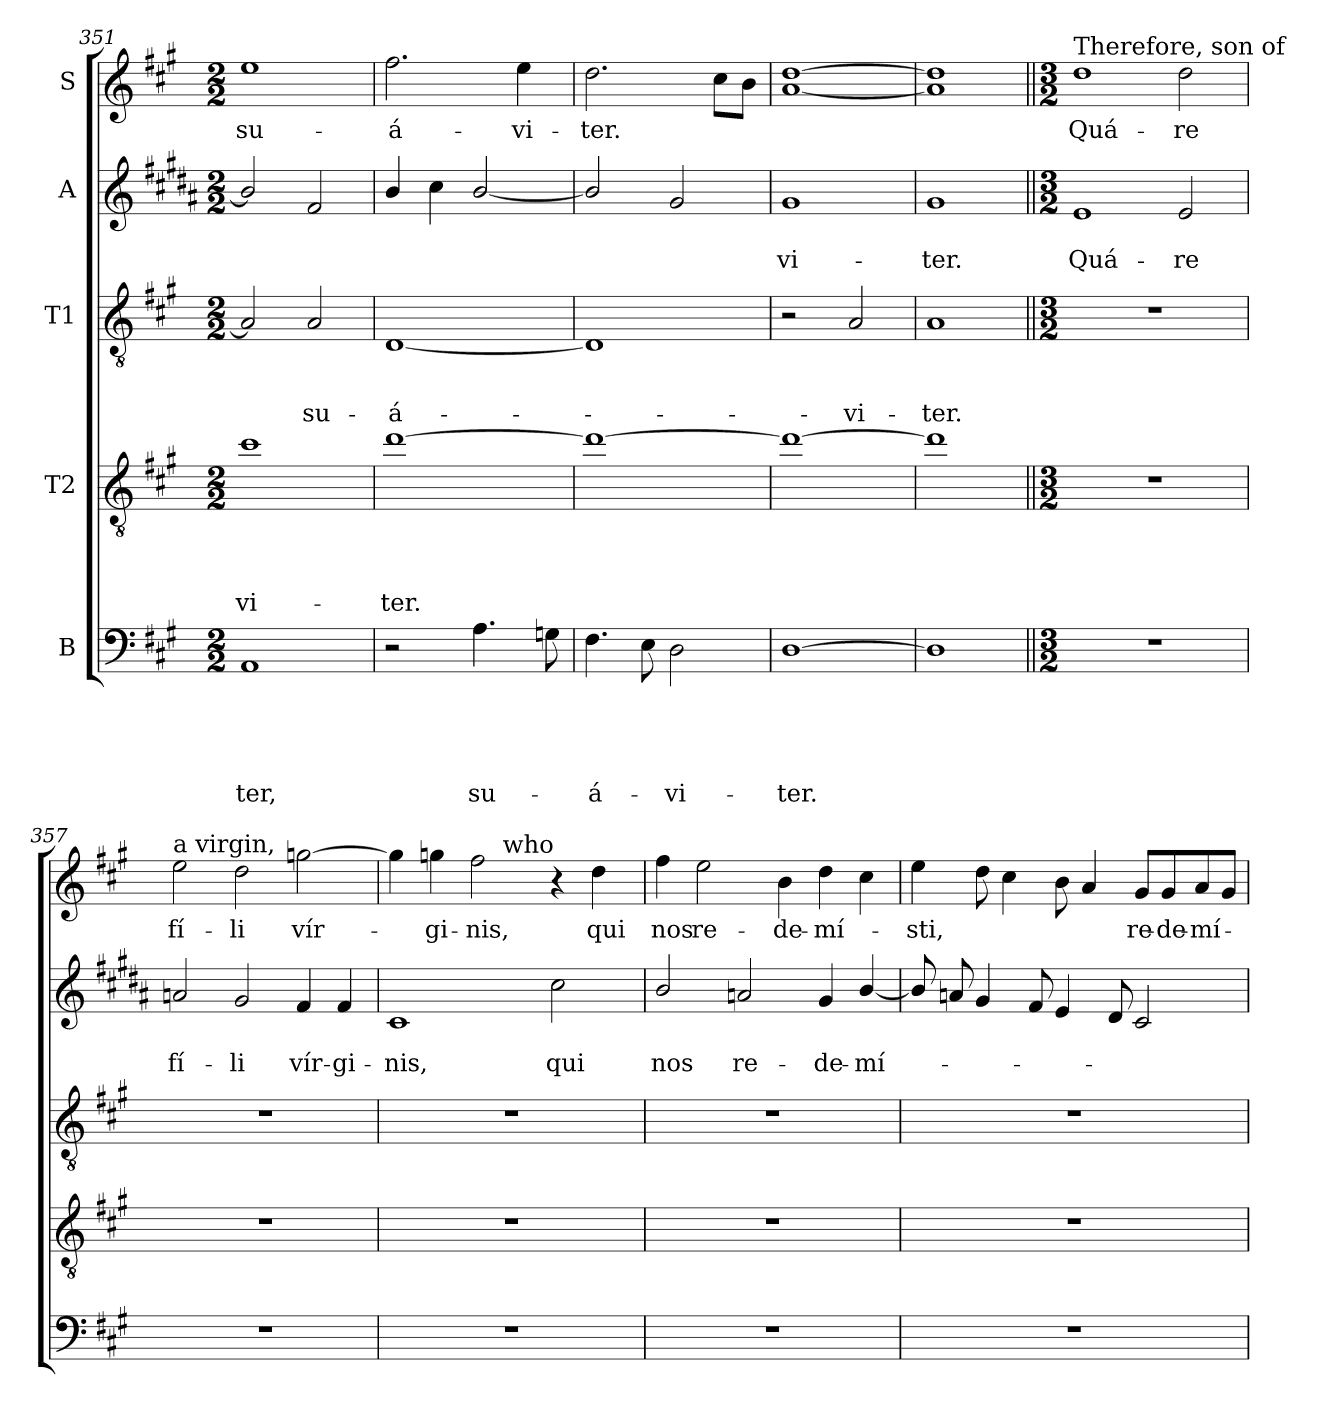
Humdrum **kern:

**kern	**text	**text	**text	**text	**text	**kern	**text	**text	**text	**text	**kern	**text	**text	**text	**kern	**text	**text	**kern	**text
*part5	*part5	*part5	*part5	*part5	*part5	*part4	*part4	*part4	*part4	*part4	*part3	*part3	*part3	*part3	*part2	*part2	*part2	*part1	*part1
*staff5	*staff5	*staff5	*staff5	*staff5	*staff5	*staff4	*staff4	*staff4	*staff4	*staff4	*staff3	*staff3	*staff3	*staff3	*staff2	*staff2	*staff2	*staff1	*staff1
*I"B	*	*	*	*	*	*I"T2	*	*	*	*	*I"T1	*	*	*	*I"A	*	*	*I"S	*
*clefF4	*	*	*	*	*	*clefGv2	*	*	*	*	*clefGv2	*	*	*	*clefG2	*	*	*clefG2	*
*	*	*	*	*	*	*ITrd8c14	*	*	*	*	*	*	*	*	*ITrd1c2	*	*	*	*
*k[f#c#g#]	*	*	*	*	*	*k[f#c#g#]	*	*	*	*	*k[f#c#g#]	*	*	*	*k[f#c#g#]	*	*	*k[f#c#g#]	*
*A:	*	*	*	*	*	*A:	*	*	*	*	*A:	*	*	*	*A:	*	*	*A:	*
*M2/2	*	*	*	*	*	*M2/2	*	*	*	*	*M2/2	*	*	*	*M2/2	*	*	*M2/2	*
=351	=351	=351	=351	=351	=351	=351	=351	=351	=351	=351	=351	=351	=351	=351	=351	=351	=351	=351	=351
!	!	!	!	!	!LO:LY:b	!	!	!	!	!LO:LY:b	!	!	!	!	!	!	!	!	!LO:LY:b
1AA	.	.	.	.	-ter,	1c#	.	.	.	-vi-	2A/]	.	.	.	2a/]	.	.	1ee	su-
!	!	!	!	!	!	!	!	!	!	!	!	!	!	!LO:LY:b	!	!	!	!	!
.	.	.	.	.	.	.	.	.	.	.	2A/	.	.	su-	2e/	.	.	.	.
=352	=352	=352	=352	=352	=352	=352	=352	=352	=352	=352	=352	=352	=352	=352	=352	=352	=352	=352	=352
!	!	!	!	!	!	!	!	!	!	!LO:LY:b	!	!	!	!LO:LY:b	!	!	!	!	!LO:LY:b
2r	.	.	.	.	.	[1d	.	.	.	-ter.	[1D	.	.	-á-	4a/	.	.	2.ff#\	-á-
.	.	.	.	.	.	.	.	.	.	.	.	.	.	.	4b\	.	.	.	.
!	!	!	!	!	!LO:LY:b	!	!	!	!	!	!	!	!	!	!	!	!	!	!
4.A\	.	.	.	.	su-	.	.	.	.	.	.	.	.	.	[2a/	.	.	.	.
!	!	!	!	!	!	!	!	!	!	!	!	!	!	!	!	!	!	!	!LO:LY:b
.	.	.	.	.	.	.	.	.	.	.	.	.	.	.	.	.	.	4ee\	-vi-
8Gn\	.	.	.	.	.	.	.	.	.	.	.	.	.	.	.	.	.	.	.
=353	=353	=353	=353	=353	=353	=353	=353	=353	=353	=353	=353	=353	=353	=353	=353	=353	=353	=353	=353
!	!	!	!	!	!LO:LY:b	!	!	!	!	!	!	!	!	!	!	!	!	!	!LO:LY:b
4.F#\	.	.	.	.	-á-	1d_	.	.	.	.	1D]	.	.	.	2a/]	.	.	2.dd\	-ter.
8E\	.	.	.	.	.	.	.	.	.	.	.	.	.	.	.	.	.	.	.
!	!	!	!	!	!LO:LY:b	!	!	!	!	!	!	!	!	!	!	!	!	!	!
2D\	.	.	.	.	-vi-	.	.	.	.	.	.	.	.	.	2f#/	.	.	.	.
.	.	.	.	.	.	.	.	.	.	.	.	.	.	.	.	.	.	8cc#\L	.
.	.	.	.	.	.	.	.	.	.	.	.	.	.	.	.	.	.	8b\J	.
=354	=354	=354	=354	=354	=354	=354	=354	=354	=354	=354	=354	=354	=354	=354	=354	=354	=354	=354	=354
!	!	!	!	!	!LO:LY:b	!	!	!	!	!	!	!	!	!	!	!	!LO:LY:b	!	!
[1D	.	.	.	.	-ter.	1d_	.	.	.	.	2r	.	.	.	1f#	.	-vi-	[1a [1dd	.
!	!	!	!	!	!	!	!	!	!	!	!	!	!	!LO:LY:b	!	!	!	!	!
.	.	.	.	.	.	.	.	.	.	.	2A/	.	.	-vi-	.	.	.	.	.
!!LO:LB:g=z
=355	=355	=355	=355	=355	=355	=355	=355	=355	=355	=355	=355	=355	=355	=355	=355	=355	=355	=355	=355
!	!	!	!	!	!	!	!	!	!	!	!	!	!	!LO:LY:b	!	!	!LO:LY:b	!	!
1D]	.	.	.	.	.	1d]	.	.	.	.	1A	.	.	-ter.	1f#	.	-ter.	1a] 1dd]	.
=356||	=356||	=356||	=356||	=356||	=356||	=356||	=356||	=356||	=356||	=356||	=356||	=356||	=356||	=356||	=356||	=356||	=356||	=356||	=356||
*M3/2	*	*	*	*	*	*M3/2	*	*	*	*	*M3/2	*	*	*	*M3/2	*	*	*M3/2	*
!	!	!	!	!	!	!	!	!	!	!	!	!	!	!	!	!	!	!LO:TX:a:t=Therefore, son of	!
!	!	!	!	!	!	!	!	!	!	!	!	!	!	!	!	!	!LO:LY:b	!	!LO:LY:b
1.r	.	.	.	.	.	1.r	.	.	.	.	1.r	.	.	.	1d	.	Quá-	1dd	Quá-
!	!	!	!	!	!	!	!	!	!	!	!	!	!	!	!	!	!LO:LY:b	!	!LO:LY:b
.	.	.	.	.	.	.	.	.	.	.	.	.	.	.	2d/	.	-re	2dd\	-re
=357	=357	=357	=357	=357	=357	=357	=357	=357	=357	=357	=357	=357	=357	=357	=357	=357	=357	=357	=357
!	!	!	!	!	!	!	!	!	!	!	!	!	!	!	!	!	!	!LO:TX:a:t=a virgin,	!
!	!	!	!	!	!	!	!	!	!	!	!	!	!	!	!	!	!LO:LY:b	!	!LO:LY:b
1.r	.	.	.	.	.	1.r	.	.	.	.	1.r	.	.	.	2gn/	.	fí-	2ee\	fí-
!	!	!	!	!	!	!	!	!	!	!	!	!	!	!	!	!	!LO:LY:b	!	!LO:LY:b
.	.	.	.	.	.	.	.	.	.	.	.	.	.	.	2f#/	.	-li	2dd\	-li
!	!	!	!	!	!	!	!	!	!	!	!	!	!	!	!	!	!LO:LY:b	!	!LO:LY:b
.	.	.	.	.	.	.	.	.	.	.	.	.	.	.	4e/	.	vír-	[2ggn\	vír-
!	!	!	!	!	!	!	!	!	!	!	!	!	!	!	!	!	!LO:LY:b	!	!
.	.	.	.	.	.	.	.	.	.	.	.	.	.	.	4e/	.	-gi-	.	.
=358	=358	=358	=358	=358	=358	=358	=358	=358	=358	=358	=358	=358	=358	=358	=358	=358	=358	=358	=358
!	!	!	!	!	!	!	!	!	!	!	!	!	!	!	!	!	!LO:LY:b	!	!
*	*	*	*	*	*	*	*	*	*	*	*	*	*	*	*	*	*	*^	*
1.r	.	.	.	.	.	1.r	.	.	.	.	1.r	.	.	.	1B	.	-nis,	4gg\]	3%2ryy	.
!	!	!	!	!	!	!	!	!	!	!	!	!	!	!	!	!	!	!	!	!LO:LY:b
.	.	.	.	.	.	.	.	.	.	.	.	.	.	.	.	.	.	4gg\	.	-gi-
!	!	!	!	!	!	!	!	!	!	!	!	!	!	!	!	!	!	!	!	!LO:LY:b
.	.	.	.	.	.	.	.	.	.	.	.	.	.	.	.	.	.	2ff#\	.	-nis,
!	!	!	!	!	!	!	!	!	!	!	!	!	!	!	!	!	!	!	!LO:TX:a:t=who	!
.	.	.	.	.	.	.	.	.	.	.	.	.	.	.	.	.	.	.	3%2ryy	.
!	!	!	!	!	!	!	!	!	!	!	!	!	!	!	!	!	!LO:LY:b	!	!	!
.	.	.	.	.	.	.	.	.	.	.	.	.	.	.	2b\	.	qui	4r	.	.
!	!	!	!	!	!	!	!	!	!	!	!	!	!	!	!	!	!	!	!	!LO:LY:b
.	.	.	.	.	.	.	.	.	.	.	.	.	.	.	.	.	.	4dd\	.	qui
.	.	.	.	.	.	.	.	.	.	.	.	.	.	.	.	.	.	.	6ryy	.
=359	=359	=359	=359	=359	=359	=359	=359	=359	=359	=359	=359	=359	=359	=359	=359	=359	=359	=359	=359	=359
!	!	!	!	!	!	!	!	!	!	!	!	!	!	!	!	!	!	!LO:TX:a:t=have redeemed us,	!	!
!	!	!	!	!	!	!	!	!	!	!	!	!	!	!	!	!	!LO:LY:b	!	!	!LO:LY:b
*	*	*	*	*	*	*	*	*	*	*	*	*	*	*	*	*	*	*v	*v	*
1.r	.	.	.	.	.	1.r	.	.	.	.	1.r	.	.	.	2a/	.	nos	4ff#\	nos
!	!	!	!	!	!	!	!	!	!	!	!	!	!	!	!	!	!	!	!LO:LY:b
.	.	.	.	.	.	.	.	.	.	.	.	.	.	.	.	.	.	2ee\	re-
!	!	!	!	!	!	!	!	!	!	!	!	!	!	!	!	!	!LO:LY:b	!	!
.	.	.	.	.	.	.	.	.	.	.	.	.	.	.	2g/	.	re-	.	.
!	!	!	!	!	!	!	!	!	!	!	!	!	!	!	!	!	!	!	!LO:LY:b
.	.	.	.	.	.	.	.	.	.	.	.	.	.	.	.	.	.	4b\	-de-
!	!	!	!	!	!	!	!	!	!	!	!	!	!	!	!	!	!LO:LY:b	!	!LO:LY:b
.	.	.	.	.	.	.	.	.	.	.	.	.	.	.	4f#/	.	-de-	4dd\	-mí-
!	!	!	!	!	!	!	!	!	!	!	!	!	!	!	!	!	!LO:LY:b	!	!
.	.	.	.	.	.	.	.	.	.	.	.	.	.	.	[4a/	.	-mí-	4cc#\	.
!!LO:PB:g=z
=360	=360	=360	=360	=360	=360	=360	=360	=360	=360	=360	=360	=360	=360	=360	=360	=360	=360	=360	=360
!	!	!	!	!	!	!	!	!	!	!	!	!	!	!	!	!	!	!	!LO:LY:b
1.r	.	.	.	.	.	1.r	.	.	.	.	1.r	.	.	.	8a/]	.	.	4ee\	-sti,
.	.	.	.	.	.	.	.	.	.	.	.	.	.	.	8g/	.	.	.	.
.	.	.	.	.	.	.	.	.	.	.	.	.	.	.	4f#/	.	.	8dd\	.
.	.	.	.	.	.	.	.	.	.	.	.	.	.	.	.	.	.	4cc#\	.
.	.	.	.	.	.	.	.	.	.	.	.	.	.	.	8e/	.	.	.	.
.	.	.	.	.	.	.	.	.	.	.	.	.	.	.	4d/	.	.	8b\	.
.	.	.	.	.	.	.	.	.	.	.	.	.	.	.	.	.	.	4a/	.
.	.	.	.	.	.	.	.	.	.	.	.	.	.	.	8c#/	.	.	.	.
!	!	!	!	!	!	!	!	!	!	!	!	!	!	!	!	!	!	!	!LO:LY:b
.	.	.	.	.	.	.	.	.	.	.	.	.	.	.	2B/	.	.	8g#/L	re-
!	!	!	!	!	!	!	!	!	!	!	!	!	!	!	!	!	!	!	!LO:LY:b
.	.	.	.	.	.	.	.	.	.	.	.	.	.	.	.	.	.	8g#/	-de-
!	!	!	!	!	!	!	!	!	!	!	!	!	!	!	!	!	!	!	!LO:LY:b
.	.	.	.	.	.	.	.	.	.	.	.	.	.	.	.	.	.	8a/	-mí-
.	.	.	.	.	.	.	.	.	.	.	.	.	.	.	.	.	.	8g#/J	.
=	=	=	=	=	=	=	=	=	=	=	=	=	=	=	=	=	=	=	=
*-	*-	*-	*-	*-	*-	*-	*-	*-	*-	*-	*-	*-	*-	*-	*-	*-	*-	*-	*-
